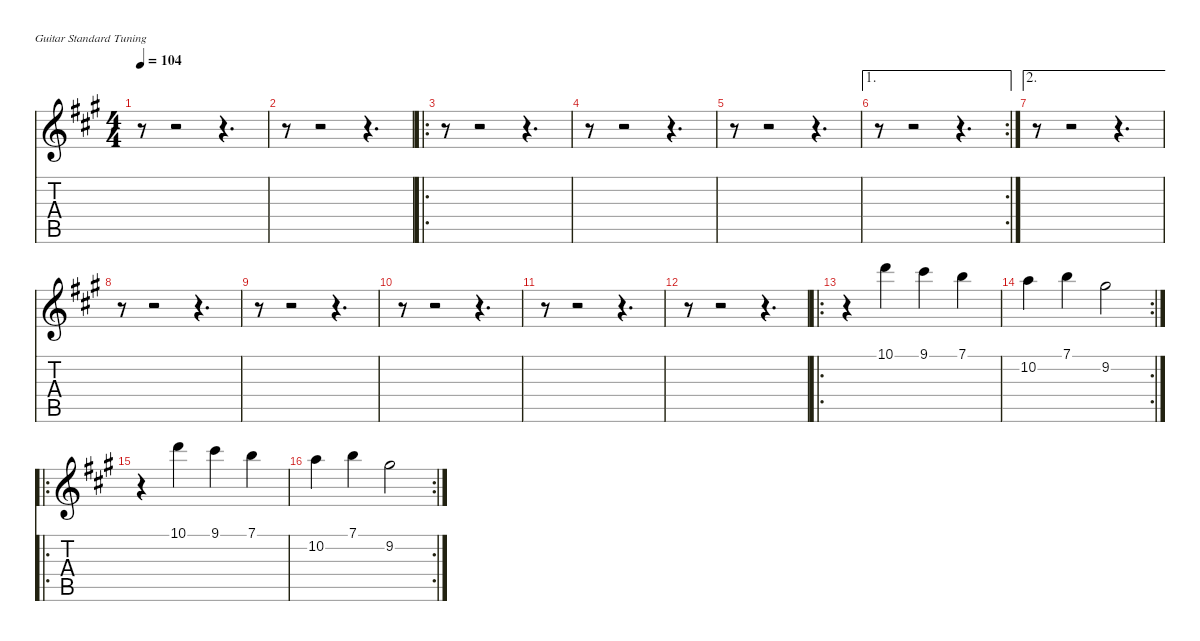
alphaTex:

\defaultSystemsLayout 4
\hideDynamics
\bracketExtendMode nobrackets
\singleTrackTrackNamePolicy hidden
\multiTrackTrackNamePolicy hidden
\otherSystemsTrackNameOrientation horizontal
\track ("Guitar One" "el.guit.") {instrument electricguitarclean}
\staff {score tabs}
\tuning (E4 B3 G3 D3 A2 E2)
\ts (4 4)
\tempo 104
\clef g2
\ks a
r.8{dy f beam Down} r.2{beam Down} r.4{d beam Down} |
r.8{beam Down} r.2{beam Down} r.4{d beam Down} |
\ro
r.8{beam Down} r.2{beam Down} r.4{d beam Down} |
r.8{beam Down} r.2{beam Down} r.4{d beam Down} |
r.8{beam Down} r.2{beam Down} r.4{d beam Down} |
\ae 1
\rc 2
r.8{beam Down} r.2{beam Down} r.4{d beam Down} |
\ae 2
r.8{beam Down} r.2{beam Down} r.4{d beam Down} |
r.8{beam Down} r.2{beam Down} r.4{d beam Down} |
r.8{beam Down} r.2{beam Down} r.4{d beam Down} |
r.8{beam Down} r.2{beam Down} r.4{d beam Down} |
r.8{beam Down} r.2{beam Down} r.4{d beam Down} |
r.8{beam Down} r.2{beam Down} r.4{d beam Down} |
\ro
r.4{beam Down} 10.1{acc forcenatural}.4{beam Down} 9.1{acc #}.4{beam Down} 7.1{acc forcenatural}.4{beam Down} |
\rc 2
10.2{acc forcenatural}.4{beam Down} 7.1{acc forcenatural}.4{beam Down} 9.2{acc #}.2{beam Down} |
\ro
r.4{beam Down} 10.1{acc forcenatural}.4{beam Down} 9.1{acc #}.4{beam Down} 7.1{acc forcenatural}.4{beam Down} |
\rc 2
10.2{acc forcenatural}.4{beam Down} 7.1{acc forcenatural}.4{beam Down} 9.2{acc #}.2{beam Down}
